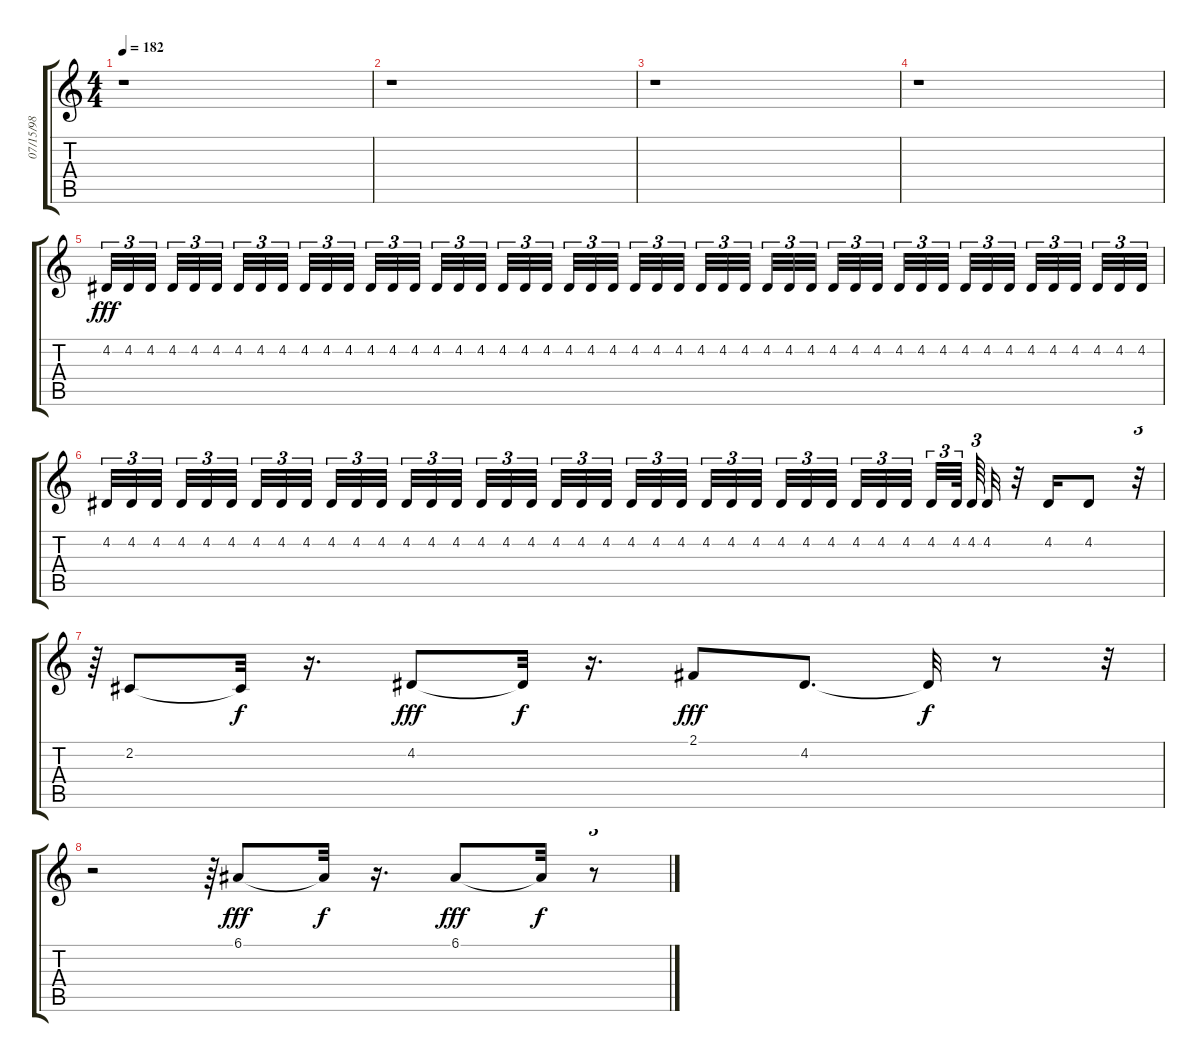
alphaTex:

\track ("07/15/98" "07/15/98") {instrument tenorsax}
\staff {score tabs}
\tuning (E4 B3 G3 D3 A2 E2) {hide}
\ts (4 4)
\tempo 182
\clef g2
\ks c
r.1{dy fff} |
r.1 |
r.1 |
r.1 |
4.2.32{tu (3 2)} 4.2.32{tu (3 2)} 4.2.32{tu (3 2) beam splitsecondary} 4.2.32{tu (3 2)} 4.2.32{tu (3 2)} 4.2.32{tu (3 2) beam splitsecondary} 4.2.32{tu (3 2)} 4.2.32{tu (3 2)} 4.2.32{tu (3 2) beam splitsecondary} 4.2.32{tu (3 2)} 4.2.32{tu (3 2)} 4.2.32{tu (3 2)} 4.2.32{tu (3 2)} 4.2.32{tu (3 2)} 4.2.32{tu (3 2) beam splitsecondary} 4.2.32{tu (3 2)} 4.2.32{tu (3 2)} 4.2.32{tu (3 2) beam splitsecondary} 4.2.32{tu (3 2)} 4.2.32{tu (3 2)} 4.2.32{tu (3 2) beam splitsecondary} 4.2.32{tu (3 2)} 4.2.32{tu (3 2)} 4.2.32{tu (3 2)} 4.2.32{tu (3 2)} 4.2.32{tu (3 2)} 4.2.32{tu (3 2) beam splitsecondary} 4.2.32{tu (3 2)} 4.2.32{tu (3 2)} 4.2.32{tu (3 2) beam splitsecondary} 4.2.32{tu (3 2)} 4.2.32{tu (3 2)} 4.2.32{tu (3 2) beam splitsecondary} 4.2.32{tu (3 2)} 4.2.32{tu (3 2)} 4.2.32{tu (3 2)} 4.2.32{tu (3 2)} 4.2.32{tu (3 2)} 4.2.32{tu (3 2) beam splitsecondary} 4.2.32{tu (3 2)} 4.2.32{tu (3 2)} 4.2.32{tu (3 2) beam splitsecondary} 4.2.32{tu (3 2)} 4.2.32{tu (3 2)} 4.2.32{tu (3 2) beam splitsecondary} 4.2.32{tu (3 2)} 4.2.32{tu (3 2)} 4.2.32{tu (3 2)} |
4.2.32{tu (3 2)} 4.2.32{tu (3 2)} 4.2.32{tu (3 2) beam splitsecondary} 4.2.32{tu (3 2)} 4.2.32{tu (3 2)} 4.2.32{tu (3 2) beam splitsecondary} 4.2.32{tu (3 2)} 4.2.32{tu (3 2)} 4.2.32{tu (3 2) beam splitsecondary} 4.2.32{tu (3 2)} 4.2.32{tu (3 2)} 4.2.32{tu (3 2)} 4.2.32{tu (3 2)} 4.2.32{tu (3 2)} 4.2.32{tu (3 2) beam splitsecondary} 4.2.32{tu (3 2)} 4.2.32{tu (3 2)} 4.2.32{tu (3 2) beam splitsecondary} 4.2.32{tu (3 2)} 4.2.32{tu (3 2)} 4.2.32{tu (3 2) beam splitsecondary} 4.2.32{tu (3 2)} 4.2.32{tu (3 2)} 4.2.32{tu (3 2)} 4.2.32{tu (3 2)} 4.2.32{tu (3 2)} 4.2.32{tu (3 2) beam splitsecondary} 4.2.32{tu (3 2)} 4.2.32{tu (3 2)} 4.2.32{tu (3 2) beam splitsecondary} 4.2.32{tu (3 2)} 4.2.32{tu (3 2)} 4.2.32{tu (3 2) beam splitsecondary} 4.2.32{tu (3 2)} 4.2.64{tu (3 2) beam splitsecondary} 4.2.64{tu (3 2)} 4.2.32 r.32 4.2.16 4.2.8 r.32{tu (3 2)} |
r.64{tu (3 2)} 2.2.8 2.2{t}.32{dy f} r.16{d} 4.2.8{dy fff} 4.2{t}.32{dy f} r.16{d} 2.1.8{dy fff} 4.2.8{d} 4.2{t}.32{dy f} r.8 r.32{tu (3 2)} |
r.2 r.64{tu (3 2)} 6.1.8{dy fff} 6.1{t}.32{dy f} r.16{d} 6.1.8{dy fff} 6.1{t}.32{dy f} r.8{tu (3 2)}
